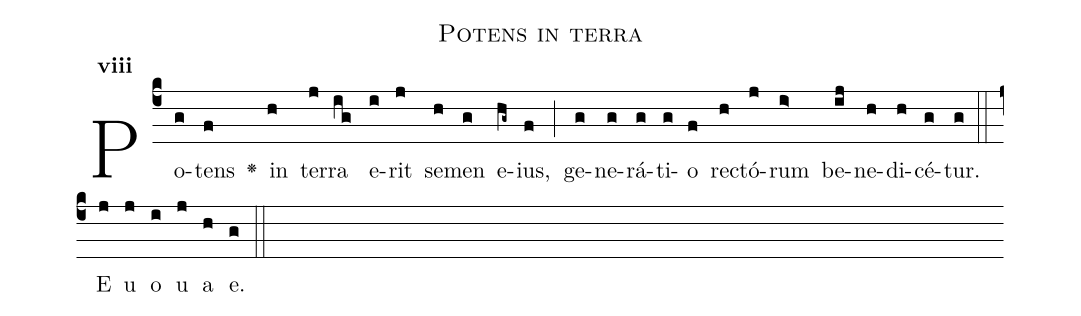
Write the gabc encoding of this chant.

name:Potens in terra;
office-part:Antiphona;
mode:8;
%%
initial-style: 1;
name: Potens in terra;
book: CAO 4348;
occasion: Psalterium Hebdomada III Feria IV;
office-part: Officium Lectionis Ant 3;
user-notes: ;
commentary: ;
annotation: 8g;
centering-scheme: english;
fontsize: 12;
font: OFLSortsMillGoudy;
height: 11;
width: 4.5;
%%
(c4)Po(g)tens(f) <v>\greheightstar</v>() in(h) ter(j)ra(ig) e(i)rit(j) se(h)men(g) e(hg~)ius,(f) (;) ge(g)ne(g)rá(g)ti(g)o(f) re(h)ctó(j)rum(i>) be(ij)ne(h)di(h)cé(g)tur.(g) (::)
E(j) u(j) o(i) u(j) a(h) e.(g) (::)
